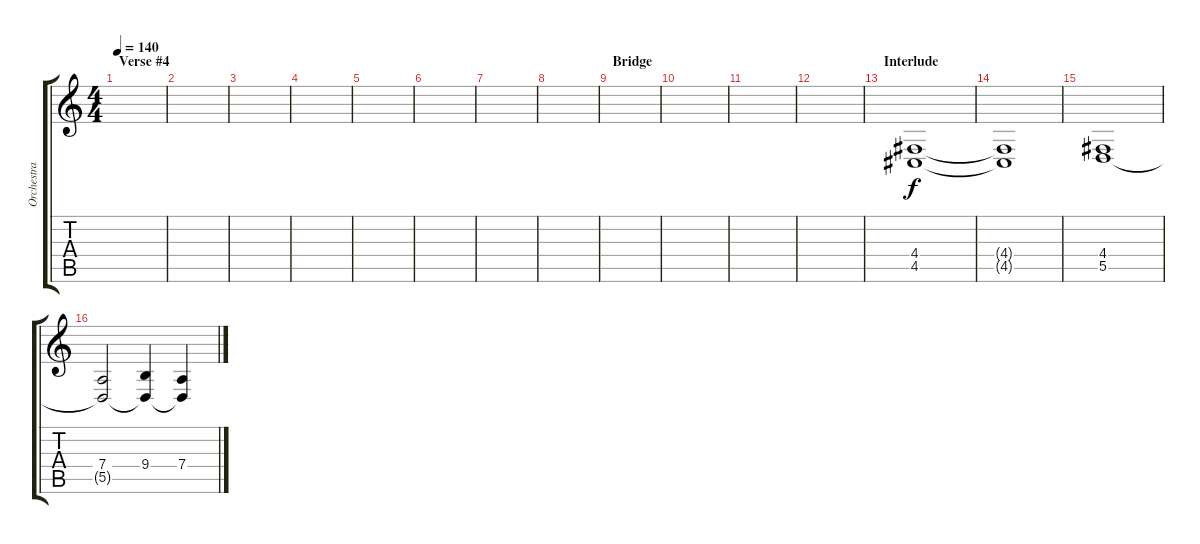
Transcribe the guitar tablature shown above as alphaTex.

\track ("Orchestra - Choirs" "Orchestra ") {instrument pad4choir}
\staff {score tabs}
\tuning (E4 B3 G3 D3 A2 E2) {hide}
\ts (4 4)
\section ("" "Verse #4")
\tempo 140
\clef g2
\ks c
|
|
|
|
|
|
|
|
\section ("" "Bridge")
|
|
|
|
\section ("" "Interlude")
(4.4 4.5).1 |
(4.4{t} 4.5{t}).1 |
(4.4 5.5).1 |
(7.4 5.5{t}).2 (9.4 5.5{t}).4 (7.4 5.5{t}).4
